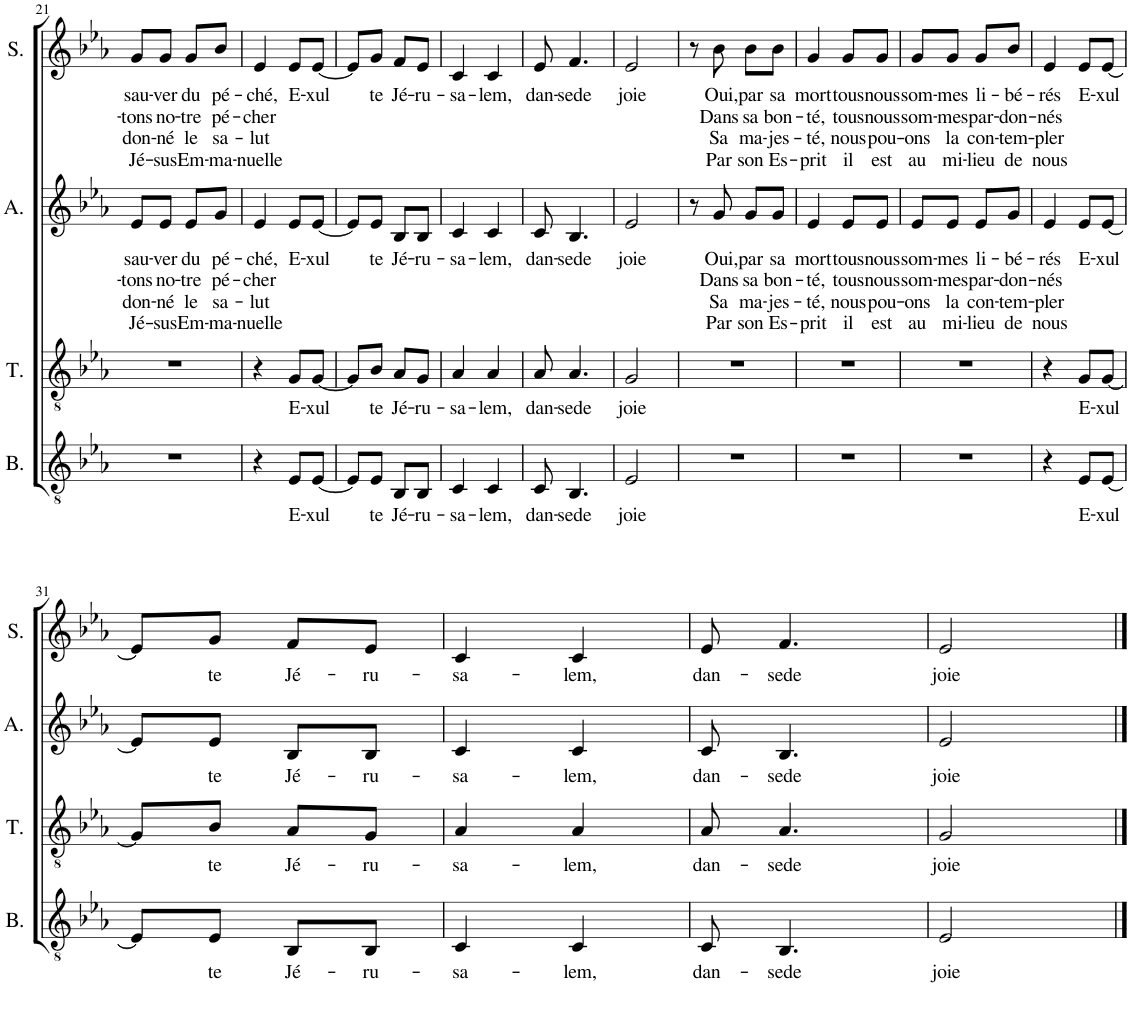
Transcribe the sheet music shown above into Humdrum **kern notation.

**kern	**text	**kern	**text	**kern	**text	**text	**text	**text	**kern	**text	**text	**text	**text
*part4	*part4	*part3	*part3	*part2	*part2	*part2	*part2	*part2	*part1	*part1	*part1	*part1	*part1
*staff4	*staff4	*staff3	*staff3	*staff2	*staff2	*staff2	*staff2	*staff2	*staff1	*staff1	*staff1	*staff1	*staff1
*I"Bass	*	*I"Tenor	*	*I"Alto	*	*	*	*	*I"Soprano	*	*	*	*
*I'B.	*	*I'T.	*	*I'A.	*	*	*	*	*I'S.	*	*	*	*
!!LO:PB:g=z
*clefGv2	*	*clefGv2	*	*clefG2	*	*	*	*	*clefG2	*	*	*	*
*k[b-e-a-]	*	*k[b-e-a-]	*	*k[b-e-a-]	*	*	*	*	*k[b-e-a-]	*	*	*	*
*M2/4	*	*M2/4	*	*M2/4	*	*	*	*	*M2/4	*	*	*	*
=21	=21	=21	=21	=21	=21	=21	=21	=21	=21	=21	=21	=21	=21
!	!	!	!	!	!LO:LY:b	!LO:LY:b	!LO:LY:b	!LO:LY:b	!	!LO:LY:b	!LO:LY:b	!LO:LY:b	!LO:LY:b
2r	.	2r	.	8e-/L	sau-	-tons	don-	Jé-	8g/L	sau-	-tons	don-	Jé-
!	!	!	!	!	!LO:LY:b	!LO:LY:b	!LO:LY:b	!LO:LY:b	!	!LO:LY:b	!LO:LY:b	!LO:LY:b	!LO:LY:b
.	.	.	.	8e-/J	-ver	no-	-né	-sus	8g/J	-ver	no-	-né	-sus
!	!	!	!	!	!LO:LY:b	!LO:LY:b	!LO:LY:b	!LO:LY:b	!	!LO:LY:b	!LO:LY:b	!LO:LY:b	!LO:LY:b
.	.	.	.	8e-/L	du	-tre	le	Em-	8g/L	du	-tre	le	Em-
!	!	!	!	!	!LO:LY:b	!LO:LY:b	!LO:LY:b	!LO:LY:b	!	!LO:LY:b	!LO:LY:b	!LO:LY:b	!LO:LY:b
.	.	.	.	8g/J	pé-	pé-	sa-	-ma-	8b-/J	pé-	pé-	sa-	-ma-
=22	=22	=22	=22	=22	=22	=22	=22	=22	=22	=22	=22	=22	=22
!	!	!	!	!	!LO:LY:b	!LO:LY:b	!LO:LY:b	!LO:LY:b	!	!LO:LY:b	!LO:LY:b	!LO:LY:b	!LO:LY:b
4r	.	4r	.	4e-/	-ché,	-cher	-lut	-nuelle	4e-/	-ché,	-cher	-lut	-nuelle
!	!LO:LY:b	!	!LO:LY:b	!	!LO:LY:b	!	!	!	!	!LO:LY:b	!	!	!
8E-/L	E-	8G/L	E-	8e-/L	E-	.	.	.	8e-/L	E-	.	.	.
!	!LO:LY:b	!	!LO:LY:b	!	!LO:LY:b	!	!	!	!	!LO:LY:b	!	!	!
[8E-/J	-xul	[8G/J	-xul	[8e-/J	-xul	.	.	.	[8e-/J	-xul	.	.	.
=23	=23	=23	=23	=23	=23	=23	=23	=23	=23	=23	=23	=23	=23
8E-/L]	.	8G/L]	.	8e-/L]	.	.	.	.	8e-/L]	.	.	.	.
!	!LO:LY:b	!	!LO:LY:b	!	!LO:LY:b	!	!	!	!	!LO:LY:b	!	!	!
8E-/J	te	8B-/J	te	8e-/J	te	.	.	.	8g/J	te	.	.	.
!	!LO:LY:b	!	!LO:LY:b	!	!LO:LY:b	!	!	!	!	!LO:LY:b	!	!	!
8BB-/L	Jé-	8A-/L	Jé-	8B-/L	Jé-	.	.	.	8f/L	Jé-	.	.	.
!	!LO:LY:b	!	!LO:LY:b	!	!LO:LY:b	!	!	!	!	!LO:LY:b	!	!	!
8BB-/J	-ru-	8G/J	-ru-	8B-/J	-ru-	.	.	.	8e-/J	-ru-	.	.	.
=24	=24	=24	=24	=24	=24	=24	=24	=24	=24	=24	=24	=24	=24
!	!LO:LY:b	!	!LO:LY:b	!	!LO:LY:b	!	!	!	!	!LO:LY:b	!	!	!
4C/	-sa-	4A-/	-sa-	4c/	-sa-	.	.	.	4c/	-sa-	.	.	.
!	!LO:LY:b	!	!LO:LY:b	!	!LO:LY:b	!	!	!	!	!LO:LY:b	!	!	!
4C/	-lem,	4A-/	-lem,	4c/	-lem,	.	.	.	4c/	-lem,	.	.	.
=25	=25	=25	=25	=25	=25	=25	=25	=25	=25	=25	=25	=25	=25
!	!LO:LY:b	!	!LO:LY:b	!	!LO:LY:b	!	!	!	!	!LO:LY:b	!	!	!
8C/	dan-	8A-/	dan-	8c/	dan-	.	.	.	8e-/	dan-	.	.	.
!	!LO:LY:b	!	!LO:LY:b	!	!LO:LY:b	!	!	!	!	!LO:LY:b	!	!	!
4.BB-/	-sede	4.A-/	-sede	4.B-/	-sede	.	.	.	4.f/	-sede	.	.	.
=26	=26	=26	=26	=26	=26	=26	=26	=26	=26	=26	=26	=26	=26
!	!LO:LY:b	!	!LO:LY:b	!	!LO:LY:b	!	!	!	!	!LO:LY:b	!	!	!
2E-/	joie	2G/	joie	2e-/	joie	.	.	.	2e-/	joie	.	.	.
=27	=27	=27	=27	=27	=27	=27	=27	=27	=27	=27	=27	=27	=27
2r	.	2r	.	8r	.	.	.	.	8r	.	.	.	.
!	!	!	!	!	!LO:LY:b	!LO:LY:b	!LO:LY:b	!LO:LY:b	!	!LO:LY:b	!LO:LY:b	!LO:LY:b	!LO:LY:b
.	.	.	.	8g/	Oui,	Dans	Sa	Par	8b-\	Oui,	Dans	Sa	Par
!	!	!	!	!	!LO:LY:b	!LO:LY:b	!LO:LY:b	!LO:LY:b	!	!LO:LY:b	!LO:LY:b	!LO:LY:b	!LO:LY:b
.	.	.	.	8g/L	par	sa	ma-	son	8b-\L	par	sa	ma-	son
!	!	!	!	!	!LO:LY:b	!LO:LY:b	!LO:LY:b	!LO:LY:b	!	!LO:LY:b	!LO:LY:b	!LO:LY:b	!LO:LY:b
.	.	.	.	8g/J	sa	bon-	-jes-	Es-	8b-\J	sa	bon-	-jes-	Es-
=28	=28	=28	=28	=28	=28	=28	=28	=28	=28	=28	=28	=28	=28
!	!	!	!	!	!LO:LY:b	!LO:LY:b	!LO:LY:b	!LO:LY:b	!	!LO:LY:b	!LO:LY:b	!LO:LY:b	!LO:LY:b
2r	.	2r	.	4e-/	mort	-té,	-té,	-prit	4g/	mort	-té,	-té,	-prit
!	!	!	!	!	!LO:LY:b	!LO:LY:b	!LO:LY:b	!LO:LY:b	!	!LO:LY:b	!LO:LY:b	!LO:LY:b	!LO:LY:b
.	.	.	.	8e-/L	tous	tous	nous	il	8g/L	tous	tous	nous	il
!	!	!	!	!	!LO:LY:b	!LO:LY:b	!LO:LY:b	!LO:LY:b	!	!LO:LY:b	!LO:LY:b	!LO:LY:b	!LO:LY:b
.	.	.	.	8e-/J	nous	nous	pou-	est	8g/J	nous	nous	pou-	est
=29	=29	=29	=29	=29	=29	=29	=29	=29	=29	=29	=29	=29	=29
!	!	!	!	!	!LO:LY:b	!LO:LY:b	!LO:LY:b	!LO:LY:b	!	!LO:LY:b	!LO:LY:b	!LO:LY:b	!LO:LY:b
2r	.	2r	.	8e-/L	som-	som-	-ons	au	8g/L	som-	som-	-ons	au
!	!	!	!	!	!LO:LY:b	!LO:LY:b	!LO:LY:b	!LO:LY:b	!	!LO:LY:b	!LO:LY:b	!LO:LY:b	!LO:LY:b
.	.	.	.	8e-/J	-mes	-mes	la	mi-	8g/J	-mes	-mes	la	mi-
!	!	!	!	!	!LO:LY:b	!LO:LY:b	!LO:LY:b	!LO:LY:b	!	!LO:LY:b	!LO:LY:b	!LO:LY:b	!LO:LY:b
.	.	.	.	8e-/L	li-	par-	con-	-lieu	8g/L	li-	par-	con-	-lieu
!	!	!	!	!	!LO:LY:b	!LO:LY:b	!LO:LY:b	!LO:LY:b	!	!LO:LY:b	!LO:LY:b	!LO:LY:b	!LO:LY:b
.	.	.	.	8g/J	-bé-	-don-	-tem-	de	8b-/J	-bé-	-don-	-tem-	de
=30	=30	=30	=30	=30	=30	=30	=30	=30	=30	=30	=30	=30	=30
!	!	!	!	!	!LO:LY:b	!LO:LY:b	!LO:LY:b	!LO:LY:b	!	!LO:LY:b	!LO:LY:b	!LO:LY:b	!LO:LY:b
4r	.	4r	.	4e-/	-rés	-nés	-pler	nous	4e-/	-rés	-nés	-pler	nous
!	!LO:LY:b	!	!LO:LY:b	!	!LO:LY:b	!	!	!	!	!LO:LY:b	!	!	!
8E-/L	E-	8G/L	E-	8e-/L	E-	.	.	.	8e-/L	E-	.	.	.
!	!LO:LY:b	!	!LO:LY:b	!	!LO:LY:b	!	!	!	!	!LO:LY:b	!	!	!
[8E-/J	-xul	[8G/J	-xul	[8e-/J	-xul	.	.	.	[8e-/J	-xul	.	.	.
!!LO:LB:g=z
=31	=31	=31	=31	=31	=31	=31	=31	=31	=31	=31	=31	=31	=31
8E-/L]	.	8G/L]	.	8e-/L]	.	.	.	.	8e-/L]	.	.	.	.
!	!LO:LY:b	!	!LO:LY:b	!	!LO:LY:b	!	!	!	!	!LO:LY:b	!	!	!
8E-/J	te	8B-/J	te	8e-/J	te	.	.	.	8g/J	te	.	.	.
!	!LO:LY:b	!	!LO:LY:b	!	!LO:LY:b	!	!	!	!	!LO:LY:b	!	!	!
8BB-/L	Jé-	8A-/L	Jé-	8B-/L	Jé-	.	.	.	8f/L	Jé-	.	.	.
!	!LO:LY:b	!	!LO:LY:b	!	!LO:LY:b	!	!	!	!	!LO:LY:b	!	!	!
8BB-/J	-ru-	8G/J	-ru-	8B-/J	-ru-	.	.	.	8e-/J	-ru-	.	.	.
=32	=32	=32	=32	=32	=32	=32	=32	=32	=32	=32	=32	=32	=32
!	!LO:LY:b	!	!LO:LY:b	!	!LO:LY:b	!	!	!	!	!LO:LY:b	!	!	!
4C/	-sa-	4A-/	-sa-	4c/	-sa-	.	.	.	4c/	-sa-	.	.	.
!	!LO:LY:b	!	!LO:LY:b	!	!LO:LY:b	!	!	!	!	!LO:LY:b	!	!	!
4C/	-lem,	4A-/	-lem,	4c/	-lem,	.	.	.	4c/	-lem,	.	.	.
=33	=33	=33	=33	=33	=33	=33	=33	=33	=33	=33	=33	=33	=33
!	!LO:LY:b	!	!LO:LY:b	!	!LO:LY:b	!	!	!	!	!LO:LY:b	!	!	!
8C/	dan-	8A-/	dan-	8c/	dan-	.	.	.	8e-/	dan-	.	.	.
!	!LO:LY:b	!	!LO:LY:b	!	!LO:LY:b	!	!	!	!	!LO:LY:b	!	!	!
4.BB-/	-sede	4.A-/	-sede	4.B-/	-sede	.	.	.	4.f/	-sede	.	.	.
=34	=34	=34	=34	=34	=34	=34	=34	=34	=34	=34	=34	=34	=34
!	!LO:LY:b	!	!LO:LY:b	!	!LO:LY:b	!	!	!	!	!LO:LY:b	!	!	!
2E-/	joie	2G/	joie	2e-/	joie	.	.	.	2e-/	joie	.	.	.
==	==	==	==	==	==	==	==	==	==	==	==	==	==
*-	*-	*-	*-	*-	*-	*-	*-	*-	*-	*-	*-	*-	*-
